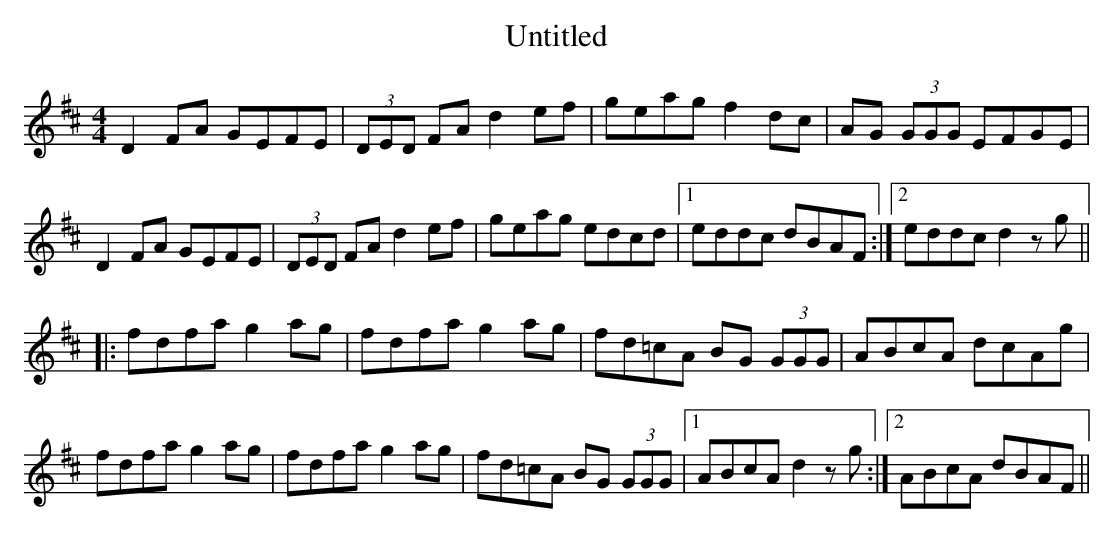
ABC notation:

X:1
T:Untitled
M:4/4
K:D
D2 FA GEFE|(3DED FA d2 ef|geag f2dc|AG (3GGG EFGE|
D2 FA GEFE|(3DED FA d2 ef|geag edcd|1eddc dBAF:|2eddc d2zg||
|:fdfa g2 ag|fdfa g2 ag|fd=cA BG (3GGG|ABcA dcAg|
fdfa g2 ag|fdfa g2 ag|fd=cA BG (3GGG|1ABcA d2zg:|2ABcA dBAF||
